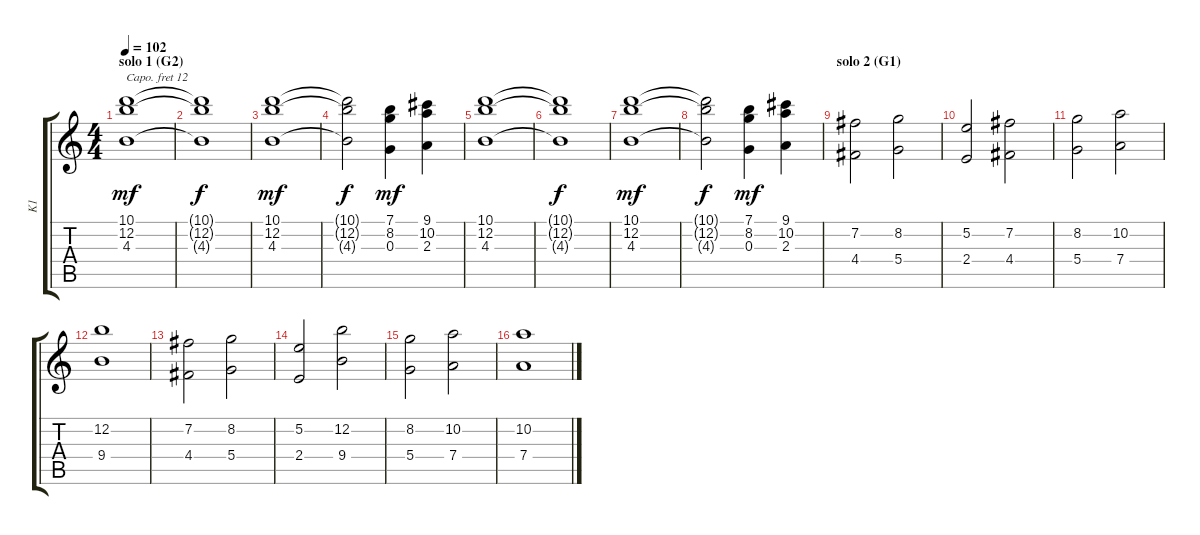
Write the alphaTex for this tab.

\track ("K1" "K1") {instrument stringensemble1}
\staff {score tabs}
\capo 12
\tuning (E4 B3 G3 D3 A2 E2) {hide}
\ts (4 4)
\section ("" "solo 1 (G2)")
\tempo 102
\clef g2
\ks c
(10.1 12.2 4.3).1{dy mf} |
(10.1{t} 12.2{t} 4.3{t}).1{dy f} |
(10.1 12.2 4.3).1{dy mf} |
(10.1{t} 12.2{t} 4.3{t}).2{dy f} (7.1 8.2 0.3).4{dy mf} (9.1 10.2 2.3).4 |
(10.1 12.2 4.3).1 |
(10.1{t} 12.2{t} 4.3{t}).1{dy f} |
(10.1 12.2 4.3).1{dy mf} |
(10.1{t} 12.2{t} 4.3{t}).2{dy f} (7.1 8.2 0.3).4{dy mf} (9.1 10.2 2.3).4 |
\section ("" "solo 2 (G1)")
(7.2 4.4).2 (8.2 5.4).2 |
(5.2 2.4).2 (7.2 4.4).2 |
(8.2 5.4).2 (10.2 7.4).2 |
(12.2 9.4).1 |
(7.2 4.4).2 (8.2 5.4).2 |
(5.2 2.4).2 (12.2 9.4).2 |
(8.2 5.4).2 (10.2 7.4).2 |
(10.2 7.4).1
